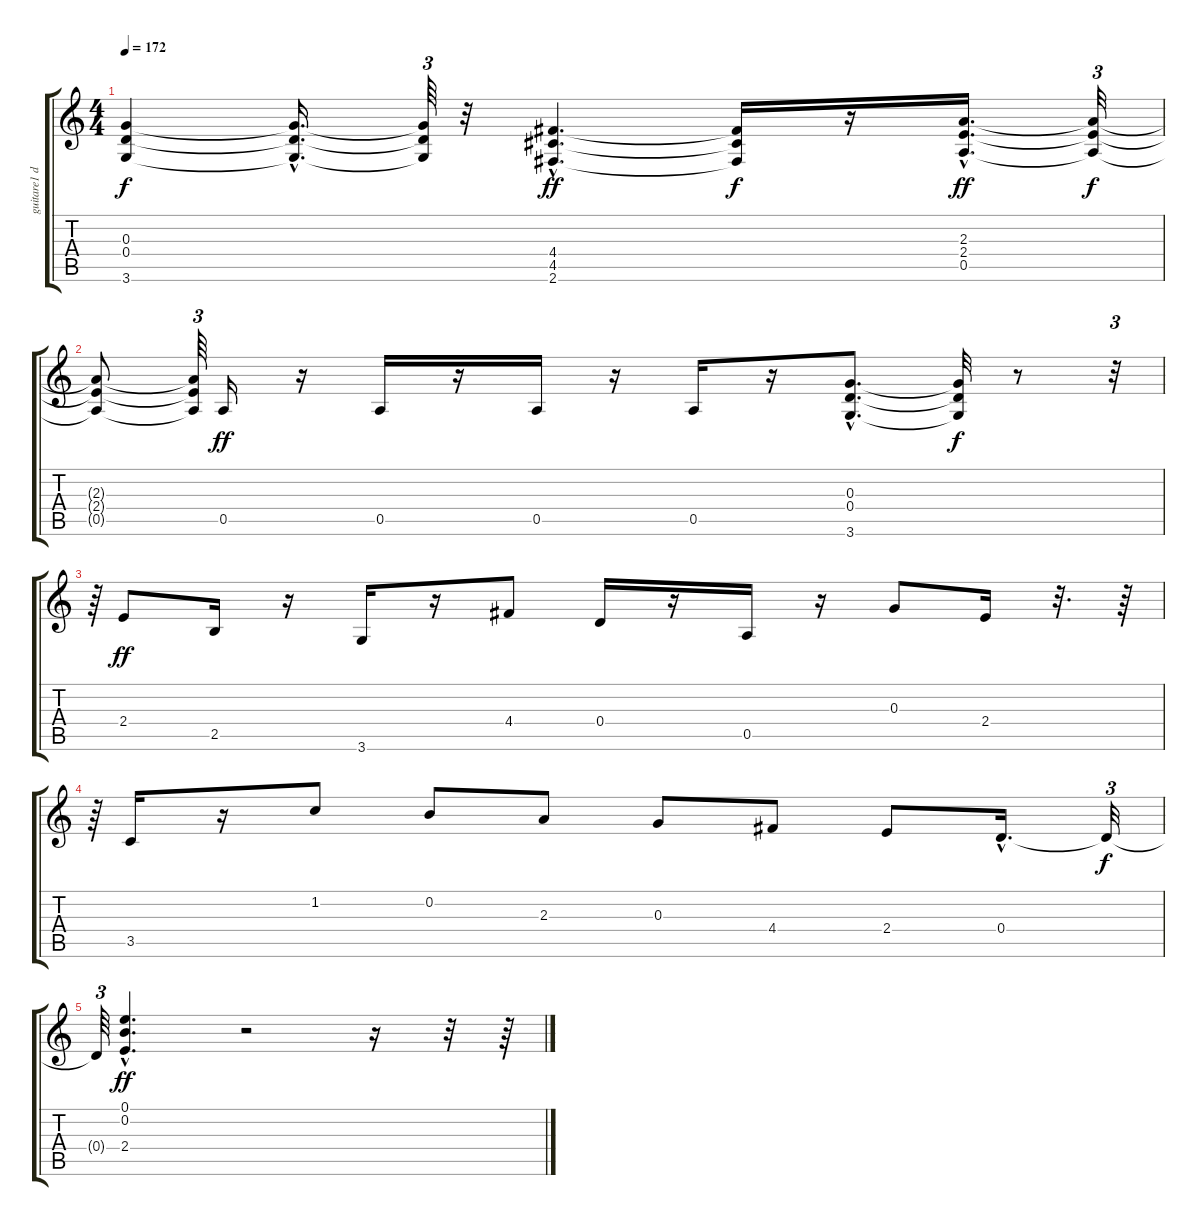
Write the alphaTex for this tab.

\track ("guitare1 disto" "guitare1 d") {instrument distortionguitar}
\staff {score tabs}
\tuning (E4 B3 G3 D3 A2 E2) {hide}
\ts (4 4)
\tempo 172
\clef g2
\ks c
(0.3{t} 0.4{t} 3.6{t}).4{dy f} (0.3{hac t} 0.4{hac t} 3.6{hac t}).16{d} (0.3{t} 0.4{t} 3.6{t}).64{tu (3 2)} r.32 (4.4{hac} 4.5{hac} 2.6{hac}).4{d dy ff} (4.4{t} 4.5{t} 2.6{t}).16{dy f} r.16 (2.3{hac} 2.4{hac} 0.5{hac}).16{d dy ff} (2.3{t} 2.4{t} 0.5{t}).32{tu (3 2) dy f} |
(2.3{t} 2.4{t} 0.5{t}).8 (2.3{t} 2.4{t} 0.5{t}).64{tu (3 2)} 0.5.16{dy ff} r.16 0.5.16 r.16 0.5.16 r.16 0.5.16 r.16 (0.3{hac} 0.4{hac} 3.6{hac}).8{d} (0.3{t} 0.4{t} 3.6{t}).32{dy f} r.8 r.32{tu (3 2)} |
r.64{tu (3 2)} 2.4.8{dy ff} 2.5.16 r.16 3.6.16 r.16 4.4.8 0.4.16 r.16 0.5.16 r.16 0.3.8 2.4.16 r.32{d} r.64 |
r.64{tu (3 2)} 3.5.16 r.16 1.2.8 0.2.8 2.3.8 0.3.8 4.4.8 2.4.8 0.4{hac}.16{d} 0.4{t}.32{tu (3 2) dy f} |
0.4{t}.64{tu (3 2)} (0.1{hac} 0.2{hac} 2.4{hac}).4{d dy ff} r.2 r.16 r.32 r.64
